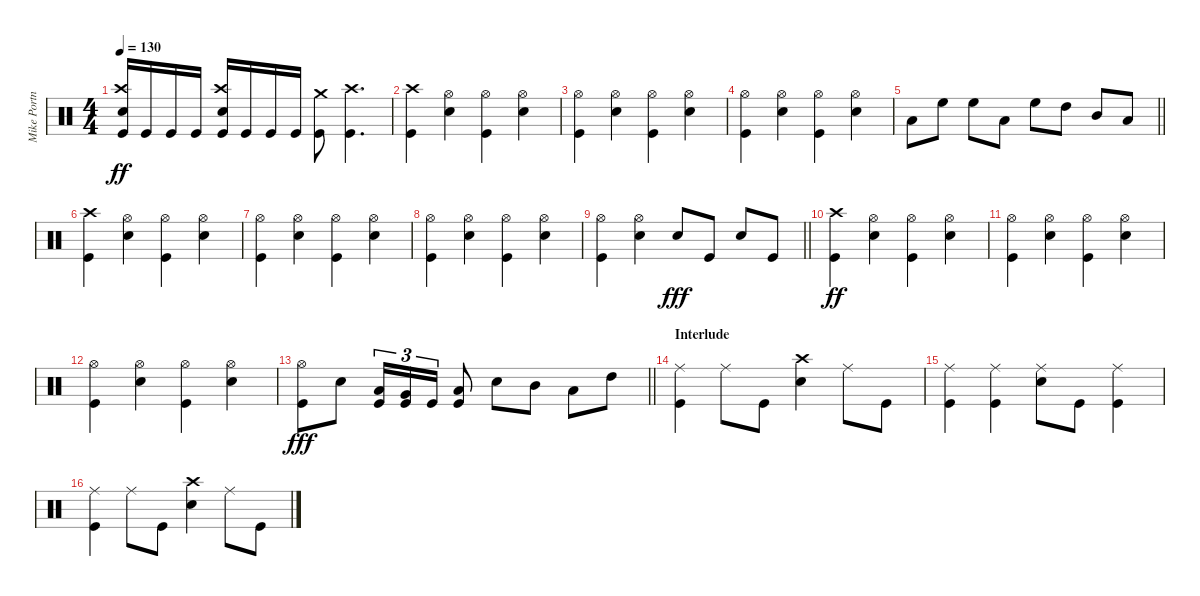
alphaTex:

\track ("Mike Portnoy" "Mike Portn") {instrument percussion}
\staff {score}
\articulation defaults
\ts (4 4)
\tempo 130
\clef neutral
\ks c
("Snare (hit) 2" "Crash high (hit)" "Kick (hit)").16{dy ff} "Kick (hit)".16 "Kick (hit)".16 "Kick (hit)".16 ("Crash high (hit)" "Snare (hit) 2" "Kick (hit)").16 "Kick (hit)".16 "Kick (hit)".16 "Kick (hit)".16 ("Crash medium (hit)" "Kick (hit)").8 ("Crash high (hit)" "Kick (hit)").4{d} |
("Crash high (hit)" "Kick (hit)").4 ("Snare (hit) 2" "Hi-Hat (open)").4 ("Hi-Hat (open)" "Kick (hit)").4 ("Snare (hit) 2" "Hi-Hat (open)").4 |
("Hi-Hat (open)" "Kick (hit)").4 ("Snare (hit) 2" "Hi-Hat (open)").4 ("Kick (hit)" "Hi-Hat (open)").4 ("Hi-Hat (open)" "Snare (hit) 2").4 |
("Kick (hit)" "Hi-Hat (open)").4 ("Hi-Hat (open)" "Snare (hit) 2").4 ("Kick (hit)" "Hi-Hat (open)").4 ("Hi-Hat (open)" "Snare (hit) 2").4 |
\barLineRight lightlight "Low Tom (hit)".8 "High Floor Tom (hit)".8 "High Floor Tom (hit)".8 "Low Tom (hit)".8 "High Floor Tom (hit)".8 "High Tom (hit)".8 "Mid Tom (hit)".8 "Low Tom (hit)".8
|
("Crash high (hit)" "Kick (hit)").4 ("Snare (hit) 2" "Hi-Hat (open)").4 ("Hi-Hat (open)" "Kick (hit)").4 ("Snare (hit) 2" "Hi-Hat (open)").4 |
("Hi-Hat (open)" "Kick (hit)").4 ("Snare (hit) 2" "Hi-Hat (open)").4 ("Kick (hit)" "Hi-Hat (open)").4 ("Hi-Hat (open)" "Snare (hit) 2").4 |
("Kick (hit)" "Hi-Hat (open)").4 ("Hi-Hat (open)" "Snare (hit) 2").4 ("Kick (hit)" "Hi-Hat (open)").4 ("Hi-Hat (open)" "Snare (hit) 2").4 |
\barLineRight lightlight
("Kick (hit)" "Hi-Hat (open)").4 ("Hi-Hat (open)" "Snare (hit) 2").4 "Snare (hit) 2".8{dy fff} "Kick (hit)".8 "Snare (hit) 2".8 "Kick (hit)".8 |
("Crash high (hit)" "Kick (hit)").4{dy ff} ("Snare (hit) 2" "Hi-Hat (open)").4 ("Hi-Hat (open)" "Kick (hit)").4 ("Snare (hit) 2" "Hi-Hat (open)").4 |
("Hi-Hat (open)" "Kick (hit)").4 ("Snare (hit) 2" "Hi-Hat (open)").4 ("Kick (hit)" "Hi-Hat (open)").4 ("Hi-Hat (open)" "Snare (hit) 2").4 |
("Kick (hit)" "Hi-Hat (open)").4 ("Hi-Hat (open)" "Snare (hit) 2").4 ("Kick (hit)" "Hi-Hat (open)").4 ("Hi-Hat (open)" "Snare (hit) 2").4 |
\barLineRight lightlight
("Hi-Hat (open)" "Kick (hit)").8{dy fff} "Snare (hit) 2".8 ("Low Tom (hit)" "Kick (hit)").16{tu (3 2)} ("Very Low Tom (hit)" "Kick (hit)").16{tu (3 2)} "Kick (hit)".16{tu (3 2)} ("Low Floor Tom (hit)" "Kick (hit)").8 "Snare (hit) 2".8 "Mid Tom (hit)".8 "Low Tom (hit)".8 "High Tom (hit)".8 |
\section ("" "Interlude")
("Kick (hit)" "Ride (middle)").4 "Ride (middle)".8 "Kick (hit)".8 ("Snare (hit) 2" "Crash high (hit)").4 "Ride (middle)".8 "Kick (hit)".8 |
("Kick (hit)" "Ride (middle)").4 ("Kick (hit)" "Ride (middle)").4 ("Snare (hit) 2" "Ride (middle)").8 "Kick (hit)".8 ("Ride (middle)" "Kick (hit)").4 |
("Ride (middle)" "Kick (hit)").4 "Ride (middle)".8 "Kick (hit)".8 ("Snare (hit) 2" "Crash high (hit)").4 "Ride (middle)".8 "Kick (hit)".8
